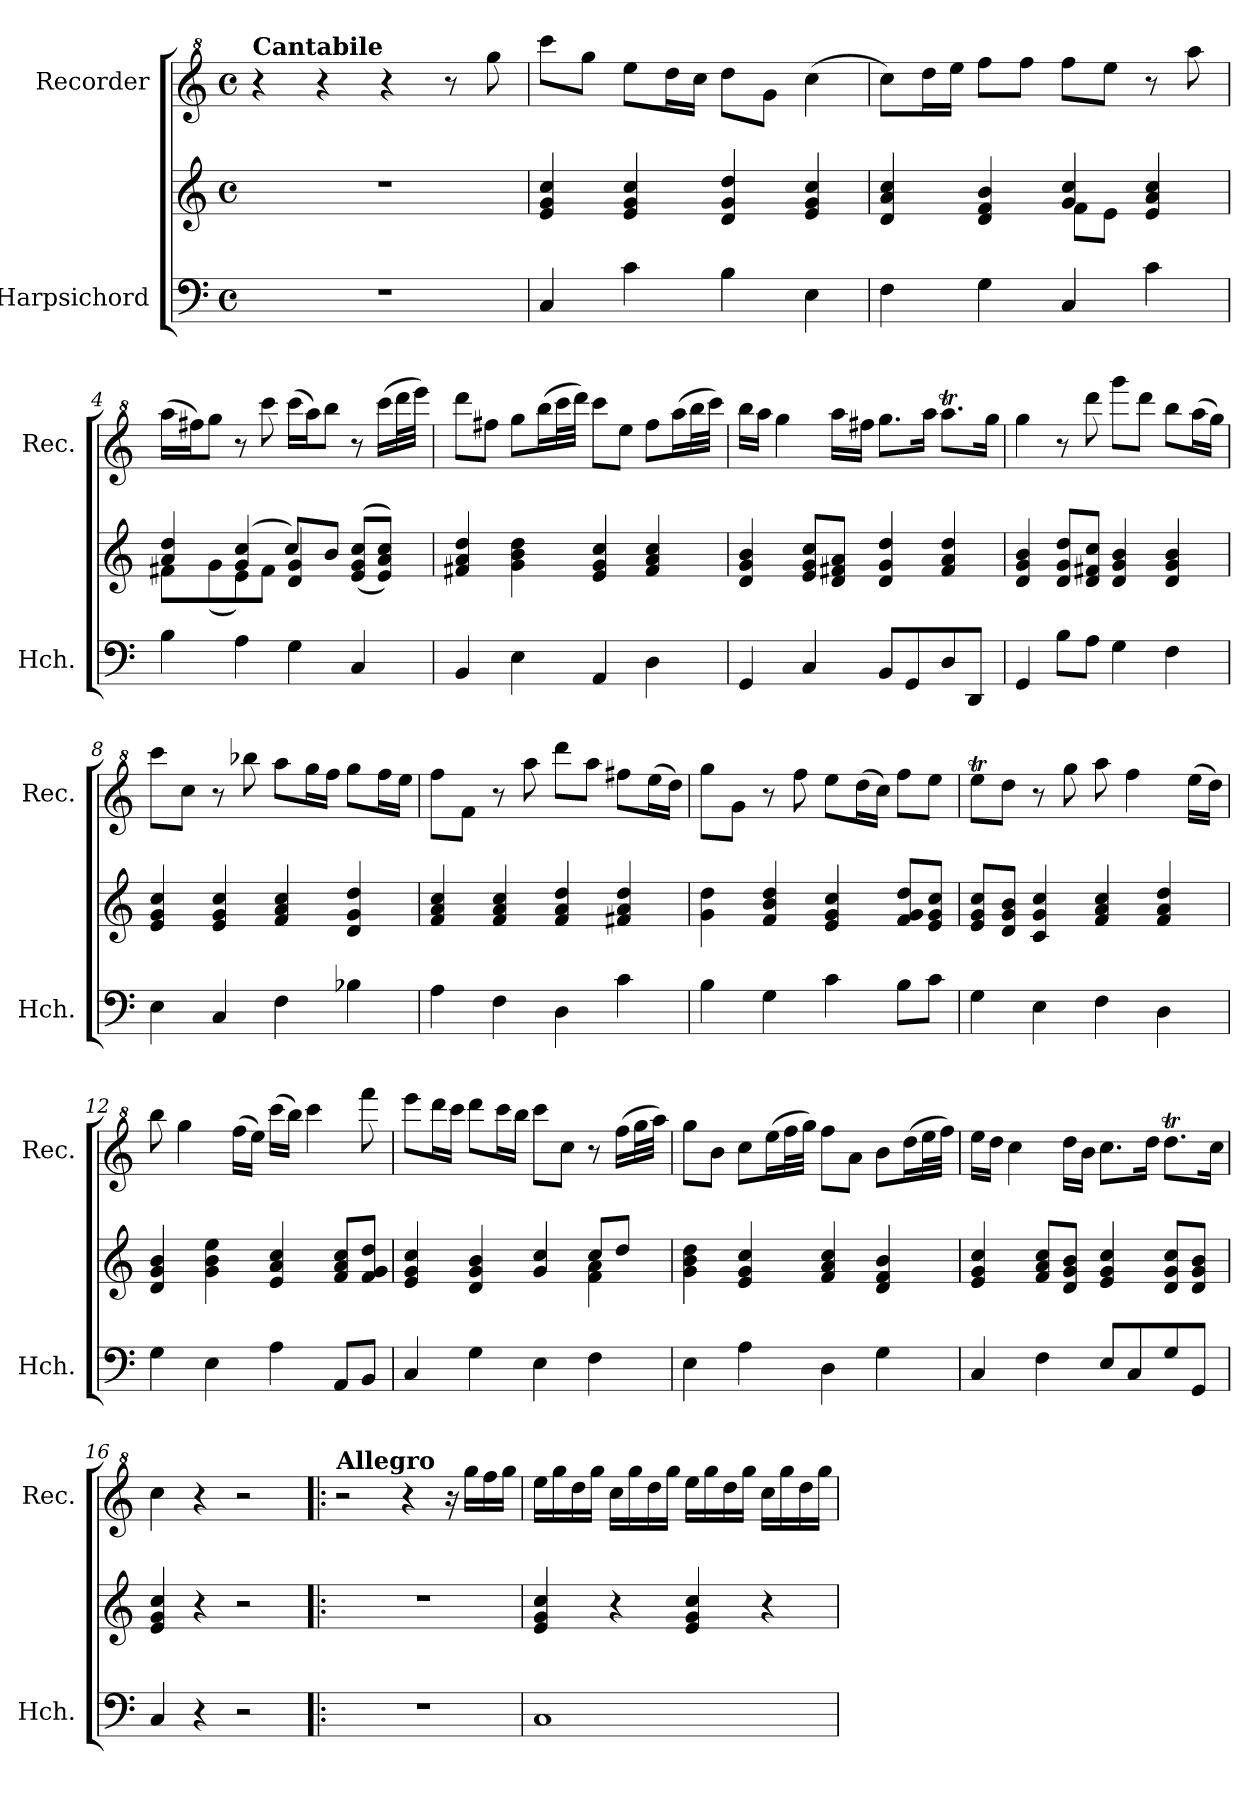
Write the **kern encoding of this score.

**kern	**kern	**kern
*part2	*part2	*part1
*staff3	*staff2	*staff1
*I"Harpsichord	*	*I"Recorder
*I'Hch.	*	*I'Rec.
*clefF4	*clefG2	*clefG^2
*k[]	*k[]	*k[]
*M4/4	*M4/4	*M4/4
*met(c)	*met(c)	*met(c)
*MM80	*MM80	*MM80
=1	=1	=1
!	!	!LO:TX:a:B:t=Cantabile
1r	1r	4r
.	.	4r
.	.	4r
.	.	8r
.	.	8ggg\
=2	=2	=2
4C/	4e/ 4g/ 4cc/	8cccc\L
.	.	8ggg\J
4c\	4e/ 4g/ 4cc/	8eee\L
.	.	16ddd\L
.	.	16ccc\JJ
4B\	4d/ 4g/ 4dd/	8ddd\L
.	.	8gg\J
4E\	4e/ 4g/ 4cc/	(4ccc\
=3	=3	=3
*	*^	*
4F\	4d/ 4a/ 4cc/	2ryy	8ccc\L)
.	.	.	16ddd\L
.	.	.	16eee\JJ
4G\	4d/ 4f/ 4b/	.	8fff\L
.	.	.	8fff\J
4C/	4g/ 4cc/	8f\L	8fff\L
.	.	8e\J	8eee\J
4c\	4e/ 4a/ 4cc/	4ryy	8r
.	.	.	8aaa\
=4	=4	=4	=4
4B\	4a/ 4dd/	8f#X\L	(16aaa\LL
.	.	.	16fff#X\J)
.	.	(8g\	8ggg\J
4A\	(4g/ 4cc/	8e\)	8r
.	.	8f#\J	8cccc\
4G\	4d/ 4g/	8cc/L)	(16cccc\LL
.	.	.	16aaa\J)
.	.	8b/J	8bbb\J
4C/	((8e/ 8g/ 8cc/L	4ryy	8r
.	8e/ 8a/ 8cc/J))	.	(16cccc\LL
.	.	.	32dddd\L
.	.	.	32eeee\JJJ)
*	*v	*v	*
!!LO:LB:g=z
=5	=5	=5
4BB/	4f#X/ 4a/ 4dd/	8dddd\L
.	.	8fff#X\J
4E\	4g\ 4b\ 4dd\	8ggg\L
.	.	(16bbb\L
.	.	32cccc\L
.	.	32dddd\JJJ)
4AA/	4e/ 4g/ 4cc/	8cccc\L
.	.	8eee\J
4D\	4f#/ 4a/ 4cc/	8fff#\L
.	.	(16aaa\L
.	.	32bbb\L
.	.	32cccc\JJJ)
=6	=6	=6
4GG/	4d/ 4g/ 4b/	16bbb\LL
.	.	16aaa\JJ
.	.	4ggg\
4C/	8e/ 8g/ 8cc/L	.
.	8d/ 8f#X/ 8a/J	16aaa\LL
.	.	16fff#X\JJ
8BB/L	4d/ 4g/ 4dd/	8.ggg\L
8GG/	.	.
.	.	16aaa\Jk
8D/	4f#/ 4a/ 4dd/	8.aaaT\L
8DD/J	.	.
.	.	16ggg\Jk
=7	=7	=7
4GG/	4d/ 4g/ 4b/	4ggg\
8B\L	8d/ 8g/ 8dd/L	8r
8A\J	8d/ 8f#X/ 8cc/J	8dddd\
4G\	4d/ 4g/ 4b/	8gggg\L
.	.	8dddd\J
4F\	4d/ 4g/ 4b/	8bbb\L
.	.	(16aaa\L
.	.	16ggg\JJ)
!!LO:LB:g=z
=8	=8	=8
4E\	4e/ 4g/ 4cc/	8cccc\L
.	.	8ccc\J
4C/	4e/ 4g/ 4cc/	8r
.	.	8bbb-X\
4F\	4f/ 4a/ 4cc/	8aaa\L
.	.	16ggg\L
.	.	16fff\JJ
4B-X\	4d/ 4g/ 4dd/	8ggg\L
.	.	16fff\L
.	.	16eee\JJ
=9	=9	=9
4A\	4f/ 4a/ 4cc/	8fff\L
.	.	8ff\J
4F\	4f/ 4a/ 4cc/	8r
.	.	8aaa\
4D\	4f/ 4a/ 4dd/	8dddd\L
.	.	8aaa\J
4c\	4f#X/ 4a/ 4dd/	8fff#X\L
.	.	(16eee\L
.	.	16ddd\JJ)
=10	=10	=10
4B\	4g\ 4dd\	8ggg\L
.	.	8gg\J
4G\	4f/ 4b/ 4dd/	8r
.	.	8fff\
4c\	4e/ 4g/ 4cc/	8eee\L
.	.	(16ddd\L
.	.	16ccc\JJ)
8B\L	8f/ 8g/ 8dd/L	8fff\L
8c\J	8e/ 8g/ 8cc/J	8eee\J
=11	=11	=11
4G\	8e/ 8g/ 8cc/L	8eeet\L
.	8d/ 8g/ 8b/J	8ddd\J
4E\	4c/ 4g/ 4cc/	8r
.	.	8ggg\
4F\	4f/ 4a/ 4cc/	8aaa\
.	.	4fff\
4D\	4f/ 4a/ 4dd/	.
.	.	(16eee\LL
.	.	16ddd\JJ)
!!LO:PB:g=z
=12	=12	=12
4G\	4d/ 4g/ 4b/	8bbb\
.	.	4ggg\
4E\	4g\ 4b\ 4ee\	.
.	.	(16fff\LL
.	.	16eee\JJ)
4A\	4e/ 4a/ 4cc/	(16cccc\LL
.	.	16bbb\JJ)
.	.	4cccc\
8AA/L	8f/ 8a/ 8cc/L	.
8BB/J	8f/ 8g/ 8dd/J	8ffff\
=13	=13	=13
*	*^	*
4C/	4e/ 4g/ 4cc/	2.ryy	8eeee\L
.	.	.	16dddd\L
.	.	.	16cccc\JJ
4G\	4d/ 4g/ 4b/	.	8dddd\L
.	.	.	16cccc\L
.	.	.	16bbb\JJ
4E\	4g/ 4cc/	.	8cccc\L
.	.	.	8ccc\J
4F\	4f\ 4a\	8cc/L	8r
.	.	8dd/J	(16fff\LL
.	.	.	32ggg\L
.	.	.	32aaa\JJJ)
*	*v	*v	*
=14	=14	=14
4E\	4g\ 4b\ 4dd\	8ggg\L
.	.	8bb\J
4A\	4e/ 4g/ 4cc/	8ccc\L
.	.	(16eee\L
.	.	32fff\L
.	.	32ggg\JJJ)
4D\	4f/ 4a/ 4cc/	8fff\L
.	.	8aa\J
4G\	4d/ 4f/ 4b/	8bb\L
.	.	(16ddd\L
.	.	32eee\L
.	.	32fff\JJJ)
!!LO:LB:g=z
=15	=15	=15
4C/	4e/ 4g/ 4cc/	16eee\LL
.	.	16ddd\JJ
.	.	4ccc\
4F\	8f/ 8a/ 8cc/L	.
.	8d/ 8g/ 8b/J	16ddd\LL
.	.	16bb\JJ
8E/L	4e/ 4g/ 4cc/	8.ccc\L
8C/	.	.
.	.	16ddd\Jk
8G/	8d/ 8g/ 8cc/L	8.dddT\L
8GG/J	8d/ 8g/ 8b/J	.
.	.	16ccc\Jk
=16	=16	=16
4C/	4e/ 4g/ 4cc/	4ccc\
4r	4r	4r
2r	2r	2r
!!LO:LB:g=z
=17!|:	=17!|:	=17!|:
*	*	*MM100
!	!	!LO:TX:a:B:t=Allegro
1r	1r	2r
.	.	4r
.	.	16r
.	.	16ggg\LL
.	.	16fff\
.	.	16ggg\JJ
=18	=18	=18
1C	4e/ 4g/ 4cc/	16eee\LL
.	.	16ggg\
.	.	16ddd\
.	.	16ggg\JJ
.	4r	16ccc\LL
.	.	16ggg\
.	.	16ddd\
.	.	16ggg\JJ
.	4e/ 4g/ 4cc/	16eee\LL
.	.	16ggg\
.	.	16ddd\
.	.	16ggg\JJ
.	4r	16ccc\LL
.	.	16ggg\
.	.	16ddd\
.	.	16ggg\JJ
=	=	=
*-	*-	*-
